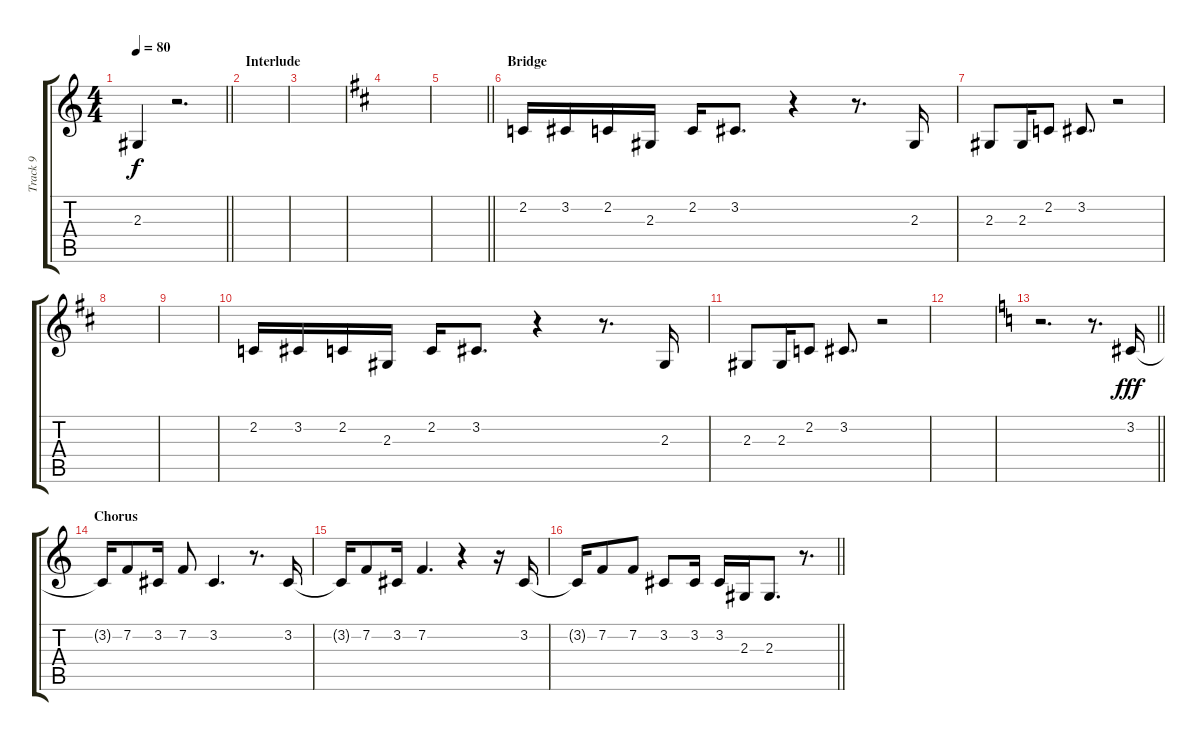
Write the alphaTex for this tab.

\track ("Track 9" "Track 9") {instrument tenorsax}
\staff {score tabs}
\tuning (Eb4 Bb3 Gb3 Db3 Ab2 Eb2) {hide}
\ts (4 4)
\tempo 80
\clef g2
\barLineRight lightlight
\ks c
2.3.4{dy f} r.2{d} |
\section ("" "Interlude")
|
|
\ks d
|
\barLineRight lightlight
|
\section ("" "Bridge")
2.2.16 3.2.16 2.2.16 2.3.16 2.2.16 3.2.8{d} r.4 r.8{d} 2.3.16 |
2.3.8 2.3.16 2.2.8 3.2.8{d} r.2 |
|
|
2.2.16 3.2.16 2.2.16 2.3.16 2.2.16 3.2.8{d} r.4 r.8{d} 2.3.16 |
2.3.8 2.3.16 2.2.8 3.2.8{d} r.2 |
|
\barLineRight lightlight
\ks c
r.2{d} r.8{d} 3.2.16{dy fff} |
\section ("" "Chorus")
3.2{t}.16 7.2.8 3.2.16 7.2.8 3.2.4{d} r.8{d} 3.2.16 |
3.2{t}.16 7.2.8 3.2.16 7.2.4{d} r.4 r.16 3.2.16 |
\barLineRight lightlight
3.2{t}.16 7.2.8 7.2.8 3.2.8 3.2.16 3.2.16 2.3.16 2.3.8{d} r.8{d}
